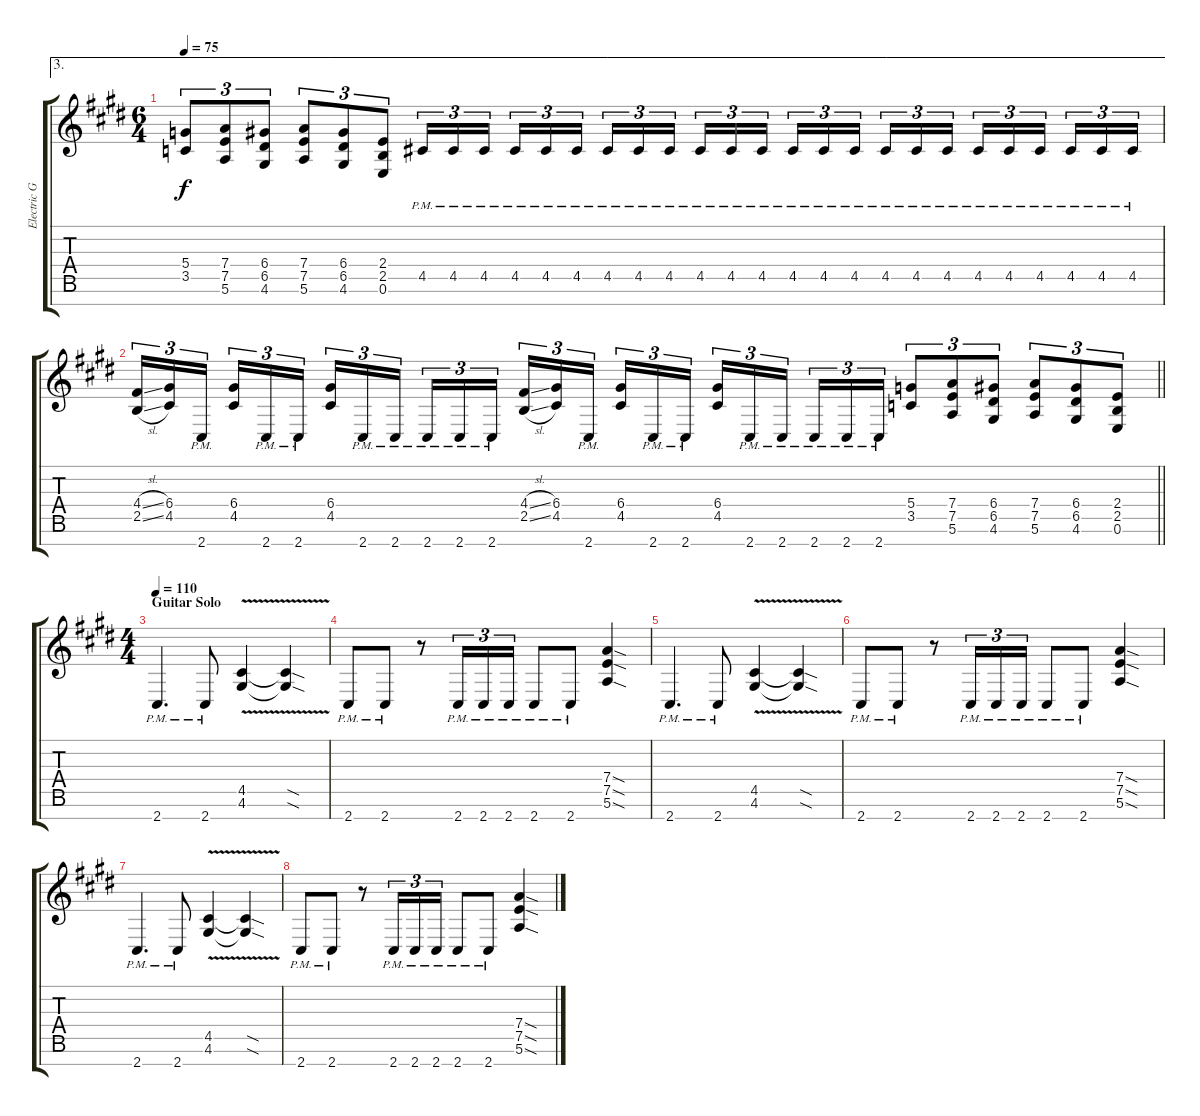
\track ("Electric Guitar" "Electric G") {instrument distortionguitar}
\staff {score tabs}
\tuning (E4 B3 G3 D3 A2 E2 B1) {hide}
\ae 3
\ts (6 4)
\tempo 75
\clef g2
\ks e
(5.4 3.5).8{tu (3 2) dy f} (7.4 7.5 5.6).8{tu (3 2)} (6.4 6.5 4.6).8{tu (3 2)} (7.4 7.5 5.6).8{tu (3 2)} (6.4 6.5 4.6).8{tu (3 2)} (2.4 2.5 0.6).8{tu (3 2)} 4.5{pm}.16{tu (3 2)} 4.5{pm}.16{tu (3 2)} 4.5{pm}.16{tu (3 2) beam splitsecondary} 4.5{pm}.16{tu (3 2)} 4.5{pm}.16{tu (3 2)} 4.5{pm}.16{tu (3 2)} 4.5{pm}.16{tu (3 2)} 4.5{pm}.16{tu (3 2)} 4.5{pm}.16{tu (3 2) beam splitsecondary} 4.5{pm}.16{tu (3 2)} 4.5{pm}.16{tu (3 2)} 4.5{pm}.16{tu (3 2) beam splitsecondary} 4.5{pm}.16{tu (3 2)} 4.5{pm}.16{tu (3 2)} 4.5{pm}.16{tu (3 2) beam splitsecondary} 4.5{pm}.16{tu (3 2)} 4.5{pm}.16{tu (3 2)} 4.5{pm}.16{tu (3 2) beam splitsecondary} 4.5{pm}.16{tu (3 2)} 4.5{pm}.16{tu (3 2)} 4.5{pm}.16{tu (3 2) beam splitsecondary} 4.5{pm}.16{tu (3 2)} 4.5{pm}.16{tu (3 2)} 4.5{pm}.16{tu (3 2)} |
\barLineRight lightlight
(4.4{sl} 2.5{sl}).16{tu (3 2)} (6.4 4.5).16{tu (3 2)} 2.7{pm}.16{tu (3 2) beam splitsecondary} (6.4 4.5).16{tu (3 2)} 2.7{pm}.16{tu (3 2)} 2.7{pm}.16{tu (3 2) beam splitsecondary} (6.4 4.5).16{tu (3 2)} 2.7{pm}.16{tu (3 2)} 2.7{pm}.16{tu (3 2) beam splitsecondary} 2.7{pm}.16{tu (3 2)} 2.7{pm}.16{tu (3 2)} 2.7{pm}.16{tu (3 2) beam splitsecondary} (4.4{sl} 2.5{sl}).16{tu (3 2)} (6.4 4.5).16{tu (3 2)} 2.7{pm}.16{tu (3 2) beam splitsecondary} (6.4 4.5).16{tu (3 2)} 2.7{pm}.16{tu (3 2)} 2.7{pm}.16{tu (3 2)} (6.4 4.5).16{tu (3 2)} 2.7{pm}.16{tu (3 2)} 2.7{pm}.16{tu (3 2) beam splitsecondary} 2.7{pm}.16{tu (3 2)} 2.7{pm}.16{tu (3 2)} 2.7{pm}.16{tu (3 2)} (5.4 3.5).8{tu (3 2)} (7.4 7.5 5.6).8{tu (3 2)} (6.4 6.5 4.6).8{tu (3 2)} (7.4 7.5 5.6).8{tu (3 2)} (6.4 6.5 4.6).8{tu (3 2)} (2.4 2.5 0.6).8{tu (3 2)} |
\ts (4 4)
\section ("" "Guitar Solo")
\tempo 110
2.7{pm}.4{d} 2.7{pm}.8 (4.5{v} 4.6{v}).4 (4.5{sod t} 4.6{sod t}).4 |
2.7{pm}.8 2.7{pm}.8 r.8 2.7{pm}.16{tu (3 2)} 2.7{pm}.16{tu (3 2)} 2.7{pm}.16{tu (3 2)} 2.7{pm}.8 2.7{pm}.8 (7.4{sod} 7.5{sod} 5.6{sod}).4 |
2.7{pm}.4{d} 2.7{pm}.8 (4.5{v} 4.6{v}).4 (4.5{sod t} 4.6{sod t}).4 |
2.7{pm}.8 2.7{pm}.8 r.8 2.7{pm}.16{tu (3 2)} 2.7{pm}.16{tu (3 2)} 2.7{pm}.16{tu (3 2)} 2.7{pm}.8 2.7{pm}.8 (7.4{sod} 7.5{sod} 5.6{sod}).4 |
2.7{pm}.4{d} 2.7{pm}.8 (4.5{v} 4.6{v}).4 (4.5{sod t} 4.6{sod t}).4 |
2.7{pm}.8 2.7{pm}.8 r.8 2.7{pm}.16{tu (3 2)} 2.7{pm}.16{tu (3 2)} 2.7{pm}.16{tu (3 2)} 2.7{pm}.8 2.7{pm}.8 (7.4{sod} 7.5{sod} 5.6{sod}).4
